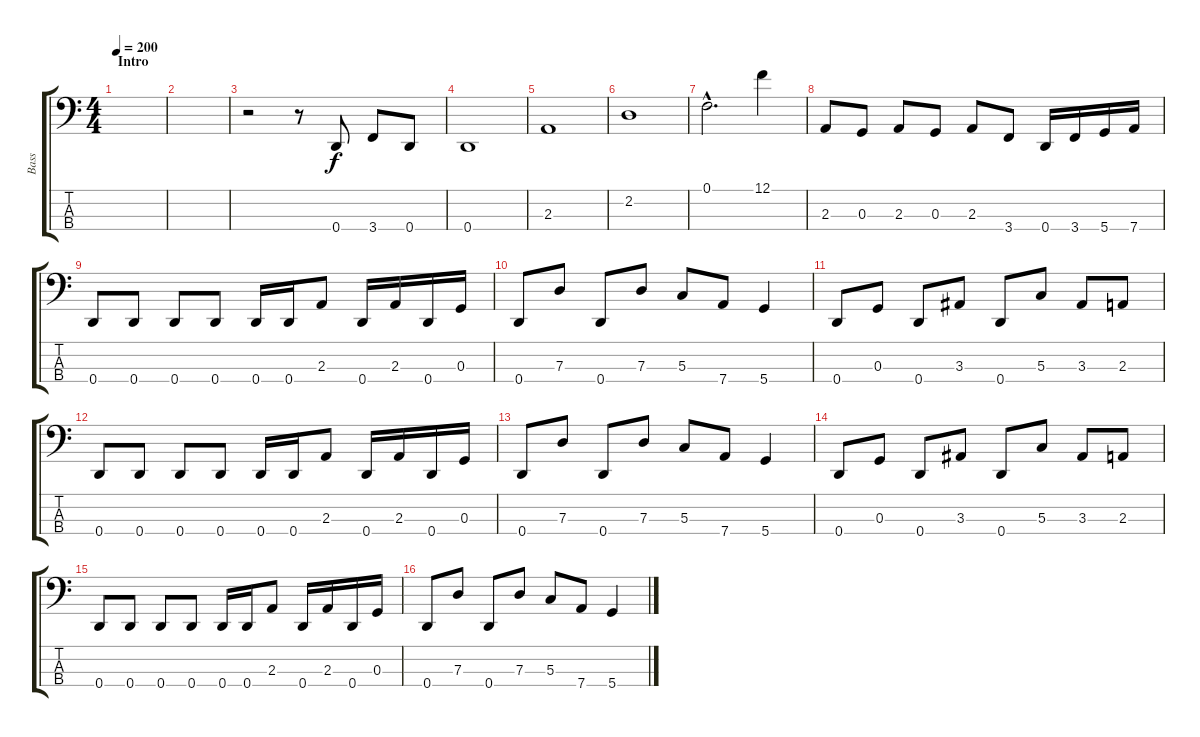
\track ("Bass" "Bass") {instrument electricbasspick}
\staff {score tabs}
\tuning (F2 C2 G1 D1) {hide}
\ts (4 4)
\section ("" "Intro")
\tempo 200
\clef f4
\ks c
|
|
r.2 r.8 0.4.8 3.4.8 0.4.8 |
0.4.1 |
2.3.1 |
2.2.1 |
0.1{hac}.2{d} 12.1.4 |
2.3.8 0.3.8 2.3.8 0.3.8 2.3.8 3.4.8 0.4.16 3.4.16 5.4.16 7.4.16 |
0.4.8 0.4.8 0.4.8 0.4.8 0.4.16 0.4.16 2.3.8 0.4.16 2.3.16 0.4.16 0.3.16 |
0.4.8 7.3.8 0.4.8 7.3.8 5.3.8 7.4.8 5.4.4 |
0.4.8 0.3.8 0.4.8 3.3.8 0.4.8 5.3.8 3.3.8 2.3.8 |
0.4.8 0.4.8 0.4.8 0.4.8 0.4.16 0.4.16 2.3.8 0.4.16 2.3.16 0.4.16 0.3.16 |
0.4.8 7.3.8 0.4.8 7.3.8 5.3.8 7.4.8 5.4.4 |
0.4.8 0.3.8 0.4.8 3.3.8 0.4.8 5.3.8 3.3.8 2.3.8 |
0.4.8 0.4.8 0.4.8 0.4.8 0.4.16 0.4.16 2.3.8 0.4.16 2.3.16 0.4.16 0.3.16 |
0.4.8 7.3.8 0.4.8 7.3.8 5.3.8 7.4.8 5.4.4
